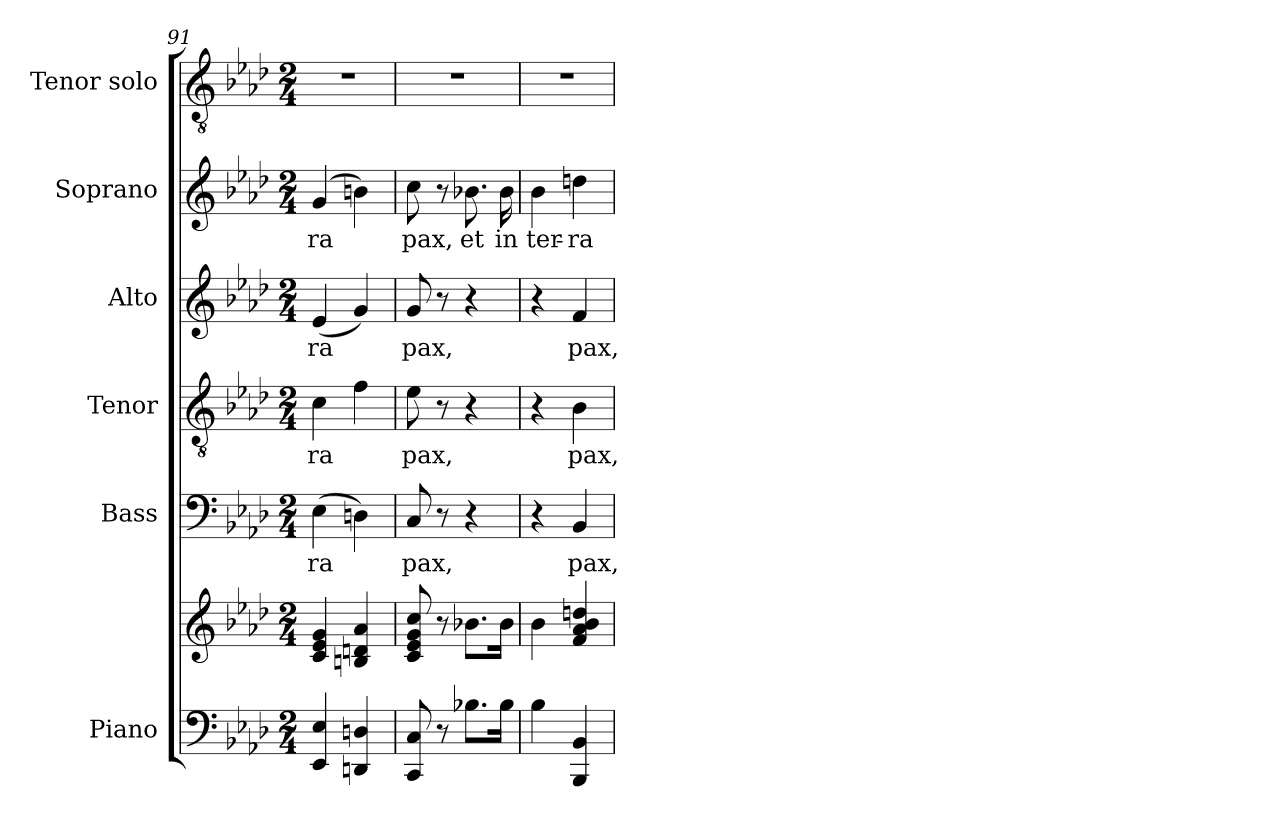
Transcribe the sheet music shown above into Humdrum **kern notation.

**kern	**kern	**kern	**text	**kern	**text	**kern	**text	**kern	**text	**kern
*part6	*part6	*part5	*part5	*part4	*part4	*part3	*part3	*part2	*part2	*part1
*staff7	*staff6	*staff5	*staff5	*staff4	*staff4	*staff3	*staff3	*staff2	*staff2	*staff1
*I"Piano	*	*I"Bass	*	*I"Tenor	*	*I"Alto	*	*I"Soprano	*	*I"Tenor solo
*I'Pno.	*	*I'B.	*	*I'T.	*	*I'A.	*	*I'S.	*	*I'T.s
*clefF4	*clefG2	*clefF4	*	*clefGv2	*	*clefG2	*	*clefG2	*	*clefGv2
*k[b-e-a-d-]	*k[b-e-a-d-]	*k[b-e-a-d-]	*	*k[b-e-a-d-]	*	*k[b-e-a-d-]	*	*k[b-e-a-d-]	*	*k[b-e-a-d-]
*M2/4	*M2/4	*M2/4	*	*M2/4	*	*M2/4	*	*M2/4	*	*M2/4
=91	=91	=91	=91	=91	=91	=91	=91	=91	=91	=91
!	!	!	!LO:LY:b	!	!LO:LY:b	!	!LO:LY:b	!	!LO:LY:b	!
4EE-/ 4E-/	4c/ 4e-/ 4g/	(>4E-\	-ra	4c\	-ra	(<4e-/	-ra	(>4g/	-ra	2r
4DDn/ 4Dn/	4Bn/ 4dn/ 4a-/	4Dn\)	.	4f\	.	4g/)	.	4bn\)	.	.
=92	=92	=92	=92	=92	=92	=92	=92	=92	=92	=92
!	!	!	!LO:LY:b	!	!LO:LY:b	!	!LO:LY:b	!	!LO:LY:b	!
8CC/ 8C/	8c/ 8e-/ 8g/ 8cc/	8C/	pax,	8e-\	pax,	8g/	pax,	8cc\	pax,	2r
8r	8r	8r	.	8r	.	8r	.	8r	.	.
!	!	!	!	!	!	!	!	!	!LO:LY:b	!
8.B-X\L	8.b-X\L	4r	.	4r	.	4r	.	8.b-X\	et	.
!	!	!	!	!	!	!	!	!	!LO:LY:b	!
16B-\Jk	16b-\Jk	.	.	.	.	.	.	16b-\	in	.
=93	=93	=93	=93	=93	=93	=93	=93	=93	=93	=93
!	!	!	!	!	!	!	!	!	!LO:LY:b	!
4B-\	4b-\	4r	.	4r	.	4r	.	4b-\	ter-	2r
!	!	!	!LO:LY:b	!	!LO:LY:b	!	!LO:LY:b	!	!LO:LY:b	!
4BBB-/ 4BB-/	4f/ 4a-/ 4b-/ 4ddn/	4BB-/	pax,	4B-\	pax,	4f/	pax,	4ddn\	-ra	.
=	=	=	=	=	=	=	=	=	=	=
*-	*-	*-	*-	*-	*-	*-	*-	*-	*-	*-
